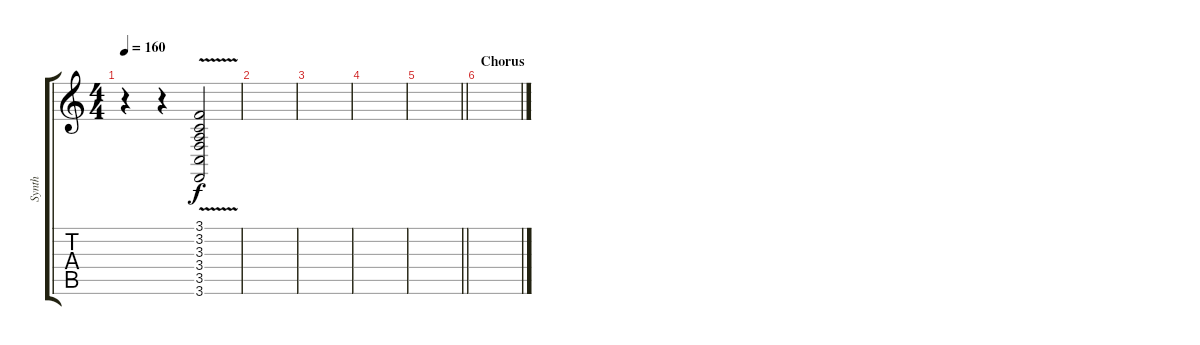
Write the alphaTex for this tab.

\track ("Synth" "Synth") {instrument reversecymbal}
\staff {score tabs}
\tuning (D4 A3 Gb3 D3 A2 D2) {hide}
\ts (4 4)
\tempo 160
\clef g2
\ks c
r.4{dy f} r.4 (3.1 3.2 3.3 3.4 3.5 3.6{v}).2{txt ""} |
|
|
|
\barLineRight lightlight
|
\section ("" "Chorus")
